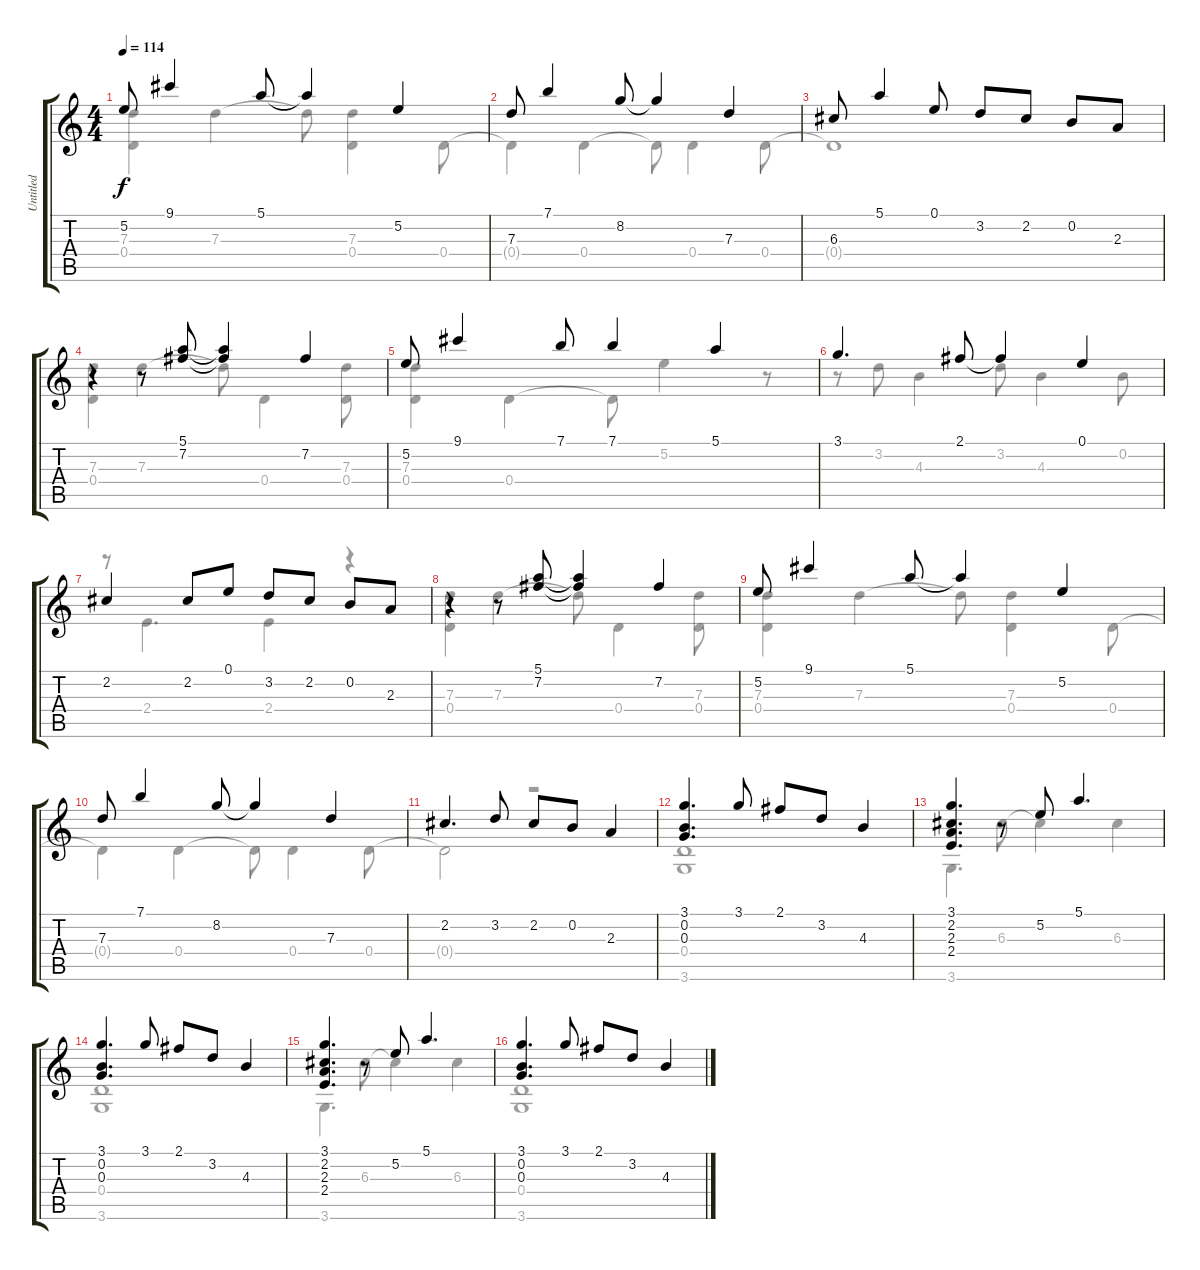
\track ("Untitled" "Untitled") {instrument electricguitarclean}
\staff {score tabs}
\tuning (E4 B3 G3 D3 A2 E2) {hide}
\voice
\ts (4 4)
\tempo 114
\clef g2
\ks c
5.2.8{dy f} 9.1.4 5.1.8 5.1{t}.4 5.2.4 |
7.3.8 7.1.4 8.2.8 8.2{t}.4 7.3.4 |
6.3.8 5.1.4 0.1.8 3.2.8 2.2.8 0.2.8 2.3.8 |
r.4 r.8 (5.1 7.2).8 (5.1{t} 7.2{t}).4 7.2.4 |
5.2.8 9.1.4 7.1.8 7.1.4 5.1.4 |
3.1.4{d} 2.1.8 2.1{t}.4 0.1.4 |
2.2.4 2.2.8 0.1.8 3.2.8 2.2.8 0.2.8 2.3.8 |
r.4 r.8 (5.1 7.2).8 (5.1{t} 7.2{t}).4 7.2.4 |
5.2.8 9.1.4 5.1.8 5.1{t}.4 5.2.4 |
7.3.8 7.1.4 8.2.8 8.2{t}.4 7.3.4 |
2.2.4{d} 3.2.8 2.2.8 0.2.8 2.3.4 |
(3.1 0.2 0.3).4{d} 3.1.8 2.1.8 3.2.8 4.3.4 |
(3.1 2.2 2.3 2.4).4{d} r.8 5.2.8 5.1.4{d} |
(3.1 0.2 0.3).4{d} 3.1.8 2.1.8 3.2.8 4.3.4 |
(3.1 2.2 2.3 2.4).4{d} r.8 5.2.8 5.1.4{d} |
(3.1 0.2 0.3).4{d} 3.1.8 2.1.8 3.2.8 4.3.4
\voice
\clef g2
\ottava regular
\simile none
\ks c
(7.3 0.4).4{dy f} 7.3.4 7.3{t}.8 (7.3 0.4).4 0.4.8 |
0.4{t}.4 0.4.4 0.4{t}.8 0.4.4 0.4.8 |
0.4{t}.1 |
(7.3 0.4).4 7.3.4 7.3{t}.8 0.4.4 (7.3 0.4).8 |
(7.3 0.4).4 0.4.4 0.4{t}.8 5.2.4 r.8 |
r.8 3.2.8 4.3.4 3.2.8 4.3.4 0.2.8 |
r.8 2.4.4{d} 2.4.4 r.4 |
(7.3 0.4).4 7.3.4 7.3{t}.8 0.4.4 (7.3 0.4).8 |
(7.3 0.4).4 7.3.4 7.3{t}.8 (7.3 0.4).4 0.4.8 |
0.4{t}.4 0.4.4 0.4{t}.8 0.4.4 0.4.8 |
0.4{t}.2 r.2 |
(0.4 3.6).1 |
3.6.4{d} 6.3.8 6.3{t}.4 6.3.4 |
(0.4 3.6).1 |
3.6.4{d} 6.3.8 6.3{t}.4 6.3.4 |
(0.4 3.6).1
